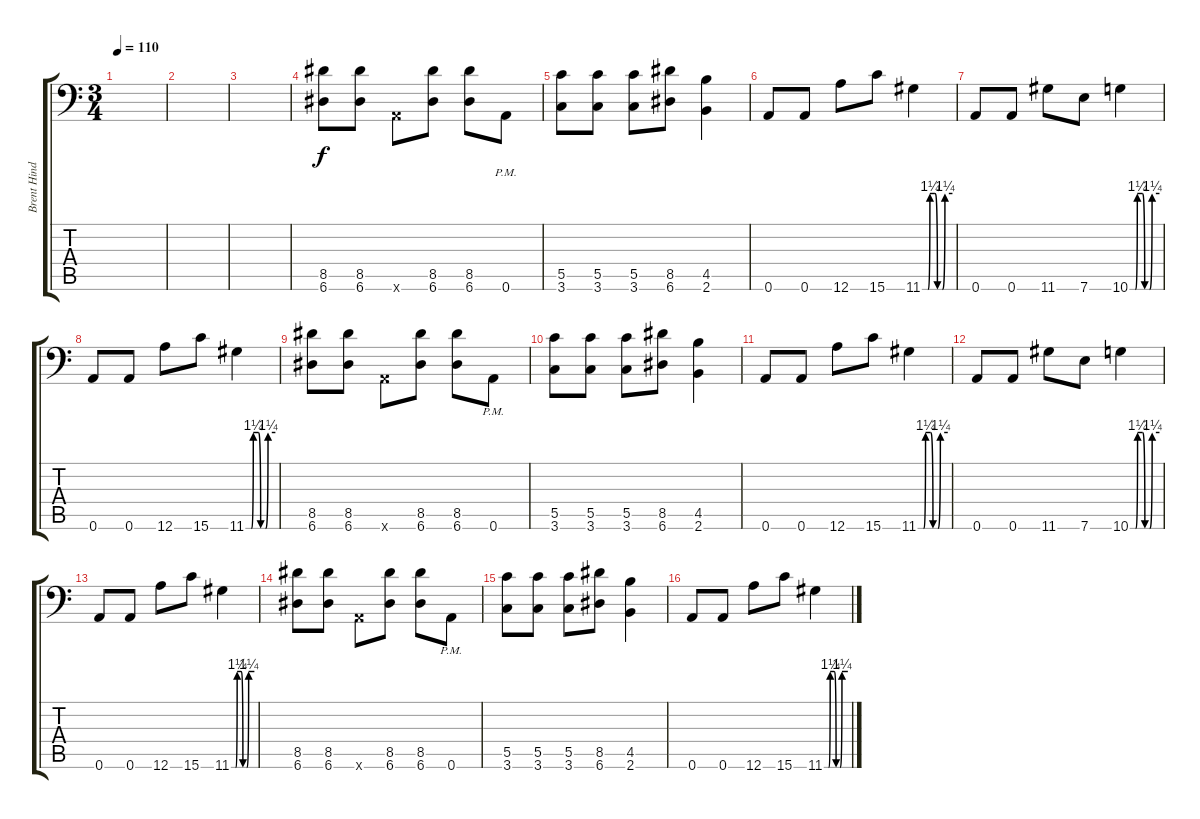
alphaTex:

\track ("Brent Hinds" "Brent Hind") {instrument overdrivenguitar}
\staff {score tabs}
\tuning (D4 A3 F3 C3 G2 A1) {hide}
\ts (3 4)
\tempo 110
\clef f4
\ks c
|
|
|
(8.5 6.6).8 (8.5 6.6).8 0.6{x}.8 (8.5 6.6).8 (8.5 6.6).8 0.6{pm}.8 |
(5.5 3.6).8 (5.5 3.6).8 (5.5 3.6).8 (8.5 6.6).8 (4.5 2.6).4 |
0.6.8 0.6.8 12.6.8 15.6.8 11.6{be (custom 0 0 11 0 15 5 25 5 30 0 40 0 45 5 60 5)}.4 |
0.6.8 0.6.8 11.6.8 7.6.8 10.6{be (custom 0 0 11 0 15 5 25 5 30 0 40 0 45 5 60 5)}.4 |
0.6.8 0.6.8 12.6.8 15.6.8 11.6{be (custom 0 0 11 0 15 5 25 5 30 0 40 0 45 5 60 5)}.4 |
(8.5 6.6).8 (8.5 6.6).8 0.6{x}.8 (8.5 6.6).8 (8.5 6.6).8 0.6{pm}.8 |
(5.5 3.6).8 (5.5 3.6).8 (5.5 3.6).8 (8.5 6.6).8 (4.5 2.6).4 |
0.6.8 0.6.8 12.6.8 15.6.8 11.6{be (custom 0 0 11 0 15 5 25 5 30 0 40 0 45 5 60 5)}.4 |
0.6.8 0.6.8 11.6.8 7.6.8 10.6{be (custom 0 0 11 0 15 5 25 5 30 0 40 0 45 5 60 5)}.4 |
0.6.8 0.6.8 12.6.8 15.6.8 11.6{be (custom 0 0 11 0 15 5 25 5 30 0 40 0 45 5 60 5)}.4 |
(8.5 6.6).8 (8.5 6.6).8 0.6{x}.8 (8.5 6.6).8 (8.5 6.6).8 0.6{pm}.8 |
(5.5 3.6).8 (5.5 3.6).8 (5.5 3.6).8 (8.5 6.6).8 (4.5 2.6).4 |
0.6.8 0.6.8 12.6.8 15.6.8 11.6{be (custom 0 0 11 0 15 5 25 5 30 0 40 0 45 5 60 5)}.4
